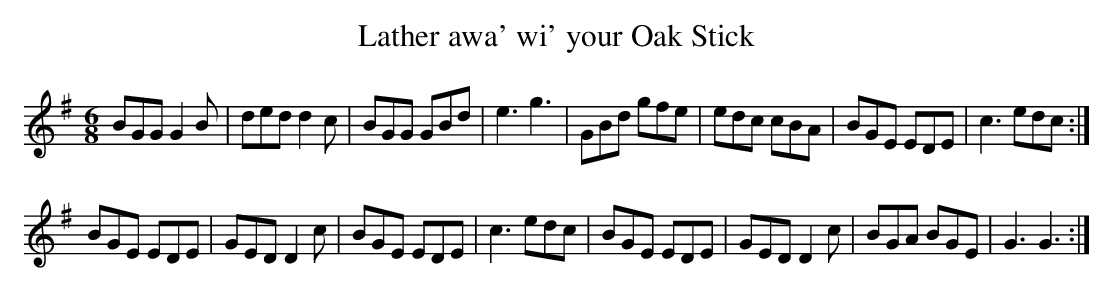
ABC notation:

X:1
T:Lather awa' wi' your Oak Stick
M:6/8
L:1/8
K:G
BGG G2B|ded d2c|BGG GBd|e3 g3  |\
GBd gfe|edc cBA|BGE EDE|c3 edc:|
BGE EDE|GED D2c|BGE EDE|c3 edc |\
BGE EDE|GED D2c|BGA BGE|G3 G3 :|
